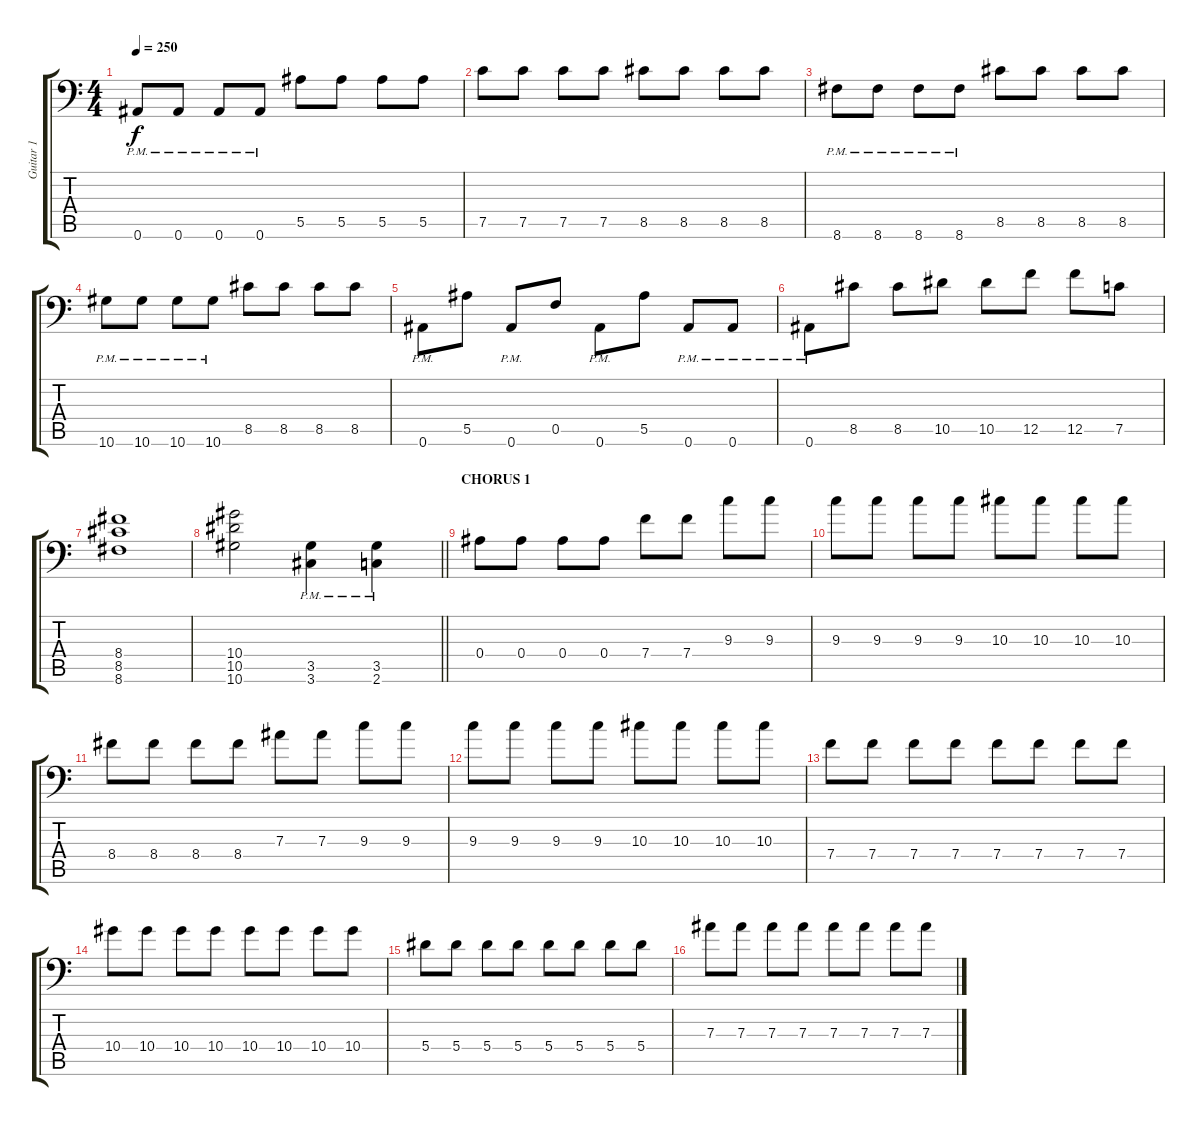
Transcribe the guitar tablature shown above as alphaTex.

\track ("Guitar 1" "Guitar 1") {instrument distortionguitar}
\staff {score tabs}
\tuning (C4 G3 Eb3 Bb2 F2 Bb1) {hide}
\ts (4 4)
\tempo 250
\clef f4
\ks c
0.6{pm}.8{dy f} 0.6{pm}.8 0.6{pm}.8 0.6{pm}.8 5.5.8 5.5.8 5.5.8 5.5.8 |
7.5.8 7.5.8 7.5.8 7.5.8 8.5.8 8.5.8 8.5.8 8.5.8 |
8.6{pm}.8 8.6{pm}.8 8.6{pm}.8 8.6{pm}.8 8.5.8 8.5.8 8.5.8 8.5.8 |
10.6{pm}.8 10.6{pm}.8 10.6{pm}.8 10.6{pm}.8 8.5.8 8.5.8 8.5.8 8.5.8 |
0.6{pm}.8 5.5.8 0.6{pm}.8 0.5.8 0.6{pm}.8 5.5.8 0.6{pm}.8 0.6{pm}.8 |
0.6{pm}.8 8.5.8 8.5.8 10.5.8 10.5.8 12.5.8 12.5.8 7.5.8 |
(8.4 8.5 8.6).1 |
\barLineRight lightlight
(10.4 10.5 10.6).2 (3.5{pm} 3.6{pm}).4 (3.5{pm} 2.6{pm}).4 |
\section ("" "CHORUS 1")
0.4.8 0.4.8 0.4.8 0.4.8 7.4.8 7.4.8 9.3.8 9.3.8 |
9.3.8 9.3.8 9.3.8 9.3.8 10.3.8 10.3.8 10.3.8 10.3.8 |
8.4.8 8.4.8 8.4.8 8.4.8 7.3.8 7.3.8 9.3.8 9.3.8 |
9.3.8 9.3.8 9.3.8 9.3.8 10.3.8 10.3.8 10.3.8 10.3.8 |
7.4.8 7.4.8 7.4.8 7.4.8 7.4.8 7.4.8 7.4.8 7.4.8 |
10.4.8 10.4.8 10.4.8 10.4.8 10.4.8 10.4.8 10.4.8 10.4.8 |
5.4.8 5.4.8 5.4.8 5.4.8 5.4.8 5.4.8 5.4.8 5.4.8 |
7.3.8 7.3.8 7.3.8 7.3.8 7.3.8 7.3.8 7.3.8 7.3.8
